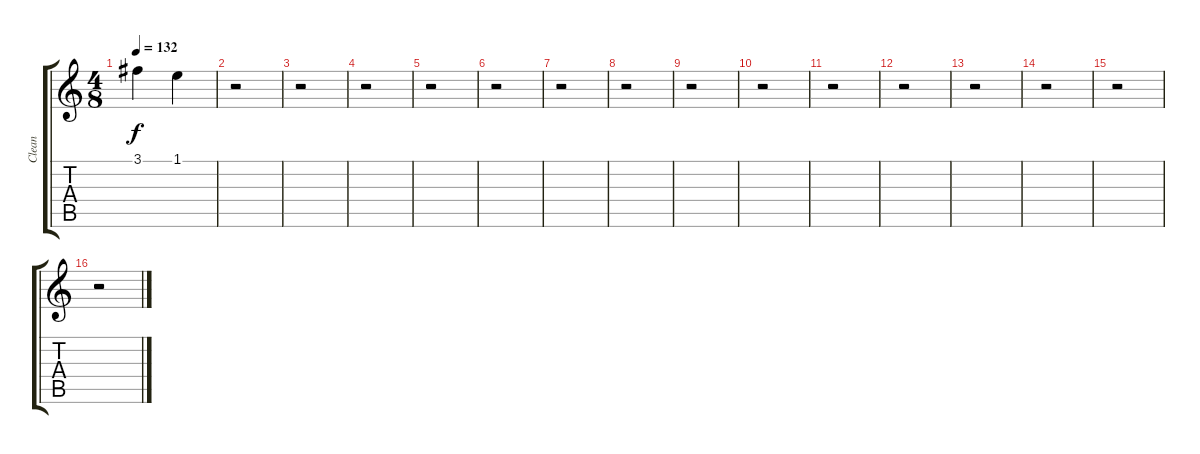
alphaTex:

\track ("Clean" "Clean") {instrument electricguitarclean}
\staff {score tabs}
\tuning (Eb4 Bb3 Gb3 Db3 Ab2 Eb2) {hide}
\ts (4 8)
\tempo 132
\clef g2
\ks c
3.1{t}.4{dy f} 1.1.4 |
r.2 |
r.2 |
r.2 |
r.2 |
r.2 |
r.2 |
r.2 |
r.2 |
r.2 |
r.2 |
r.2 |
r.2 |
r.2 |
r.2 |
r.2
